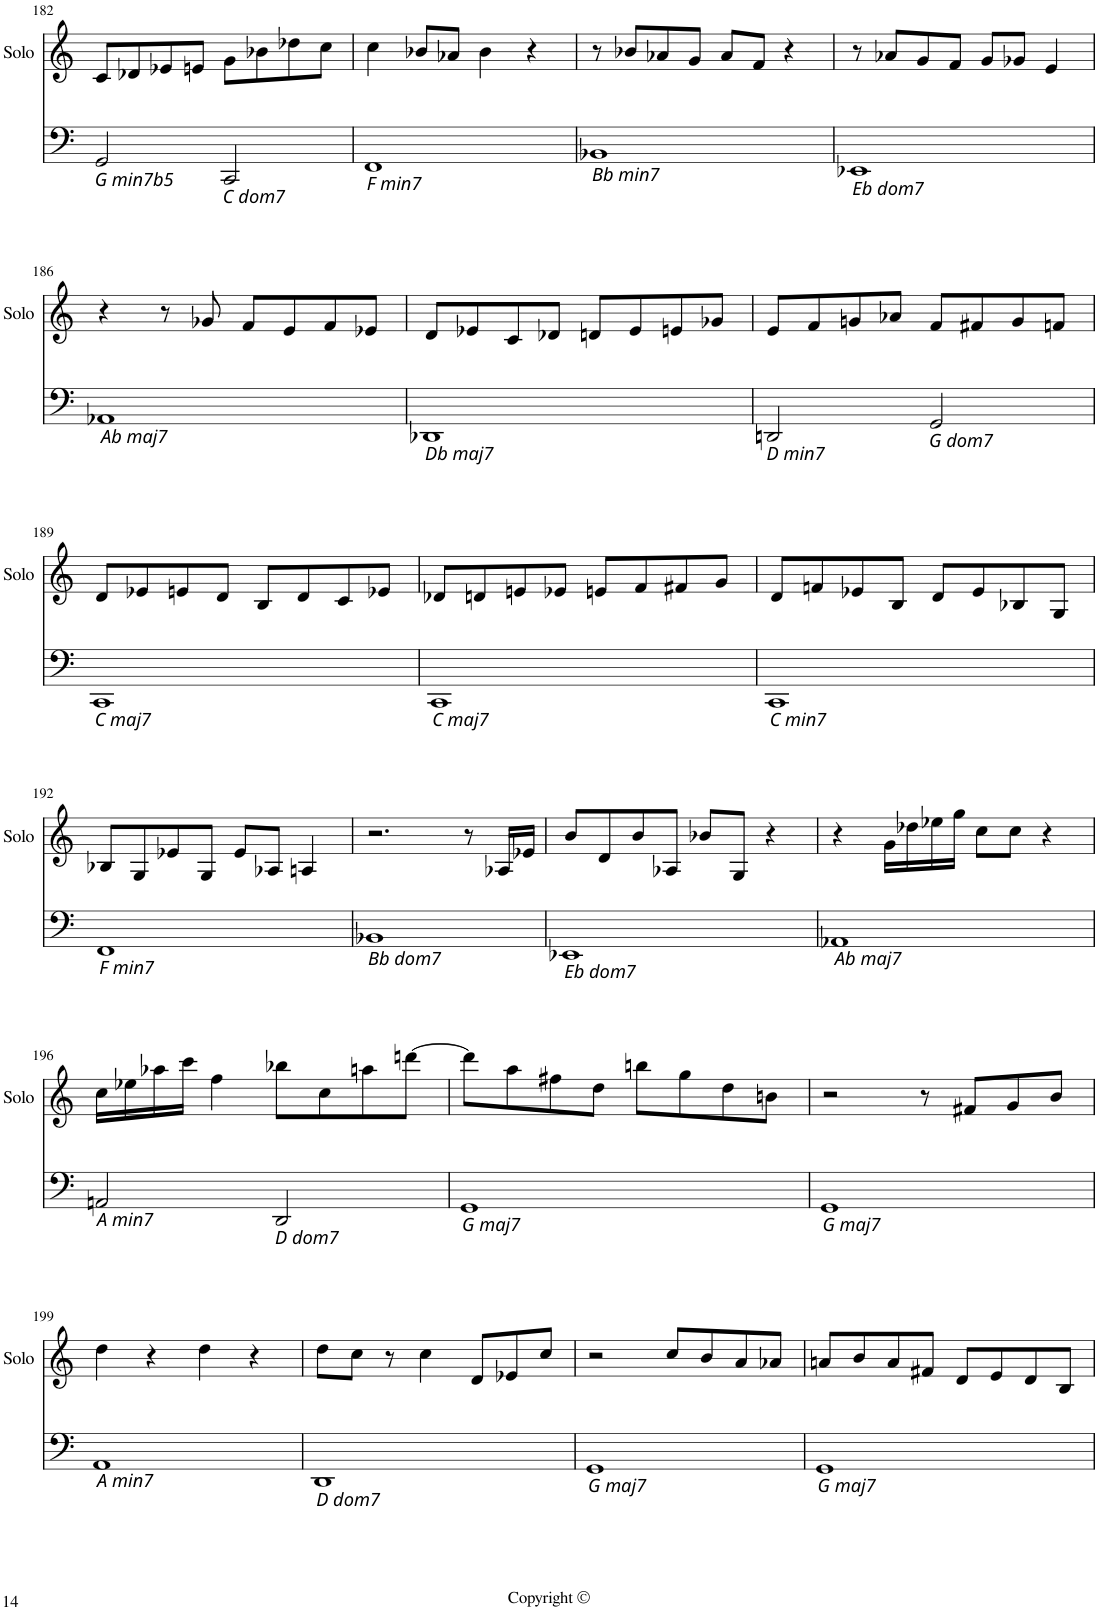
**kern	**kern
*part2	*part1
*staff2	*staff1
*I"(2)	*I"Solo
*	*I'Solo
!!LO:PB:g=z
*clefF4	*clefG2
*k[]	*k[]
*M4/4	*M4/4
=182	=182
!LO:TX:b:i:t=G min7b5	!
2GG/	8c/L
.	8d-X/
.	8e-X/
.	8en/J
!LO:TX:b:i:t=C dom7	!
2CC/	8g\L
.	8b-X\
.	8dd-X\
.	8cc\J
=183	=183
!LO:TX:b:i:t=F min7	!
1FF	4cc\
.	8b-X/L
.	8a-X/J
.	4b-\
.	4r
=184	=184
!LO:TX:b:i:t=Bb min7	!
1BB-X	8r
.	8b-X/L
.	8a-X/
.	8g/J
.	8a-/L
.	8f/J
.	4r
=185	=185
!LO:TX:b:i:t=Eb dom7	!
1EE-X	8r
.	8a-X/L
.	8g/
.	8f/J
.	8g/L
.	8g-X/J
.	4e/
!!LO:LB:g=z
=186	=186
!LO:TX:b:i:t=Ab maj7	!
1AA-X	4r
.	8r
.	8g-X/
.	8f/L
.	8e/
.	8f/
.	8e-X/J
=187	=187
!LO:TX:b:i:t=Db maj7	!
1DD-X	8d/L
.	8e-X/
.	8c/
.	8d-X/J
.	8dn/L
.	8e-/
.	8en/
.	8g-X/J
=188	=188
!LO:TX:b:i:t=D min7	!
2DDn/	8e/L
.	8f/
.	8gn/
.	8a-X/J
!LO:TX:b:i:t=G dom7	!
2GG/	8f/L
.	8f#X/
.	8g/
.	8fn/J
!!LO:LB:g=z
=189	=189
!LO:TX:b:i:t=C maj7	!
1CC	8d/L
.	8e-X/
.	8en/
.	8d/J
.	8B/L
.	8d/
.	8c/
.	8e-X/J
=190	=190
!LO:TX:b:i:t=C maj7	!
1CC	8d-X/L
.	8dn/
.	8en/
.	8e-X/J
.	8en/L
.	8f/
.	8f#X/
.	8g/J
=191	=191
!LO:TX:b:i:t=C min7	!
1CC	8d/L
.	8fn/
.	8e-X/
.	8B/J
.	8d/L
.	8e-/
.	8B-X/
.	8G/J
!!LO:LB:g=z
=192	=192
!LO:TX:b:i:t=F min7	!
1FF	8B-X/L
.	8G/
.	8e-X/
.	8G/J
.	8e-/L
.	8A-X/J
.	4An/
=193	=193
!LO:TX:b:i:t=Bb dom7	!
1BB-X	2.r
.	8r
.	16A-X/LL
.	16e-X/JJ
=194	=194
!LO:TX:b:i:t=Eb dom7	!
1EE-X	8b/L
.	8d/
.	8b/
.	8A-X/J
.	8b-X/L
.	8G/J
.	4r
=195	=195
!LO:TX:b:i:t=Ab maj7	!
1AA-X	4r
.	16g\LL
.	16dd-X\
.	16ee-X\
.	16gg\JJ
.	8cc\L
.	8cc\J
.	4r
!!LO:LB:g=z
=196	=196
!LO:TX:b:i:t=A min7	!
2AAn/	16cc\LL
.	16ee-X\
.	16aa-X\
.	16ccc\JJ
.	4ff\
!LO:TX:b:i:t=D dom7	!
2DD/	8bb-X\L
.	8cc\
.	8aan\
.	[8dddn\J
=197	=197
!LO:TX:b:i:t=G maj7	!
1GG	8ddd\L]
.	8aa\
.	8ff#X\
.	8dd\J
.	8bbn\L
.	8gg\
.	8dd\
.	8bn\J
=198	=198
!LO:TX:b:i:t=G maj7	!
1GG	2r
.	8r
.	8f#X/L
.	8g/
.	8b/J
!!LO:LB:g=z
=199	=199
!LO:TX:b:i:t=A min7	!
1AA	4dd\
.	4r
.	4dd\
.	4r
=200	=200
!LO:TX:b:i:t=D dom7	!
1DD	8dd\L
.	8cc\J
.	8r
.	4cc\
.	8d/L
.	8e-X/
.	8cc/J
=201	=201
!LO:TX:b:i:t=G maj7	!
1GG	2r
.	8cc/L
.	8b/
.	8a/
.	8a-X/J
=202	=202
!LO:TX:b:i:t=G maj7	!
1GG	8an/L
.	8b/
.	8a/
.	8f#X/J
.	8d/L
.	8e/
.	8d/
.	8B/J
=	=
*-	*-
